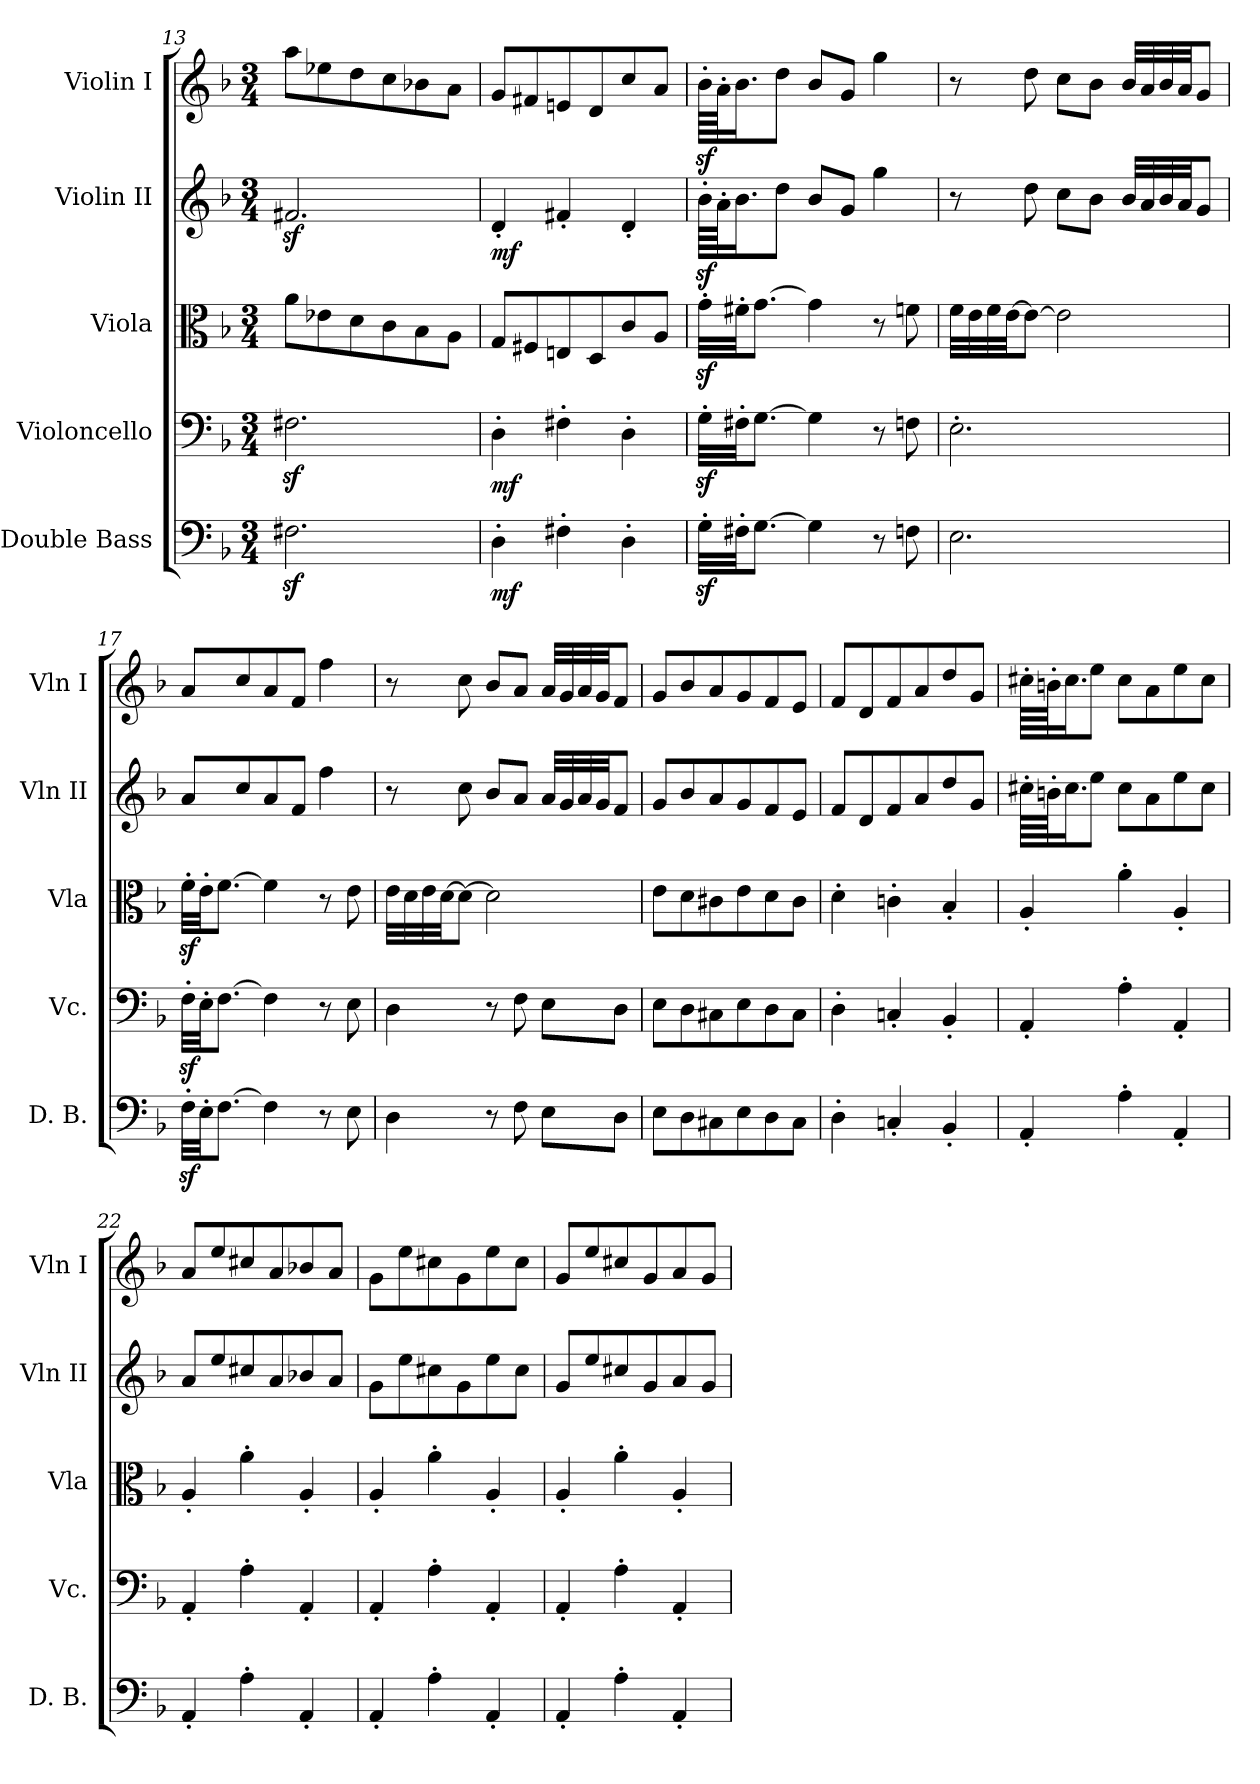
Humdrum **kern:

**kern	**dynam	**kern	**dynam	**kern	**kern	**dynam	**kern
*part5	*part5	*part4	*part4	*part3	*part2	*part2	*part1
*staff5	*staff5	*staff4	*staff4	*staff3	*staff2	*staff2	*staff1
*I"Double Bass	*	*I"Violoncello	*	*I"Viola	*I"Violin II	*	*I"Violin I
*I'D. B.	*	*I'Vc.	*	*I'Vla	*I'Vln II	*	*I'Vln I
!!LO:LB:g=z
*clefF4	*	*clefF4	*	*clefC3	*clefG2	*	*clefG2
*ITrd7c12	*	*	*	*	*	*	*
*k[b-]	*	*k[b-]	*	*k[b-]	*k[b-]	*	*k[b-]
*d:	*	*d:	*	*d:	*d:	*	*d:
*M3/4	*	*M3/4	*	*M3/4	*M3/4	*	*M3/4
=13	=13	=13	=13	=13	=13	=13	=13
2.FF#Xz<\	.	2.F#Xz<\	.	8a\L	2.f#Xz</	.	8aa\L
.	.	.	.	8e-X\	.	.	8ee-X\
.	.	.	.	8d\	.	.	8dd\
.	.	.	.	8c\	.	.	8cc\
.	.	.	.	8B-\	.	.	8b-X\
.	.	.	.	8A\J	.	.	8a\J
=14	=14	=14	=14	=14	=14	=14	=14
!	!LO:DY:b	!	!LO:DY:b	!	!	!LO:DY:b	!
4DD'>\	mf	4D'>\	mf	8G/L	4d'</	mf	8g/L
.	.	.	.	8F#X/	.	.	8f#X/
4FF#X'>\	.	4F#X'>\	.	8En/	4f#X'</	.	8en/
.	.	.	.	8D/	.	.	8d/
4DD'>\	.	4D'>\	.	8c/	4d'</	.	8cc/
.	.	.	.	8A/J	.	.	8a/J
=15	=15	=15	=15	=15	=15	=15	=15
32GGz<'>\LLL	.	32Gz<'>\LLL	.	32gz<'>\LLL	64b-z<'>\LLLL	.	64b-z<'>\LLLL
.	.	.	.	.	64a'>\JJ	.	64a'>\JJ
32FF#X'>\JJ	.	32F#X'>\JJ	.	32f#X'>\JJ	16.b-\J	.	16.b-\J
[>8.GG\J	.	[>8.G\J	.	[>8.g\J	.	.	.
.	.	.	.	.	8dd\J	.	8dd\J
4GG\]	.	4G\]	.	4g\]	8b-/L	.	8b-/L
.	.	.	.	.	8g/J	.	8g/J
8r	.	8r	.	8r	4gg\	.	4gg\
8FFn\	.	8Fn\	.	8fn\	.	.	.
=16	=16	=16	=16	=16	=16	=16	=16
2.EE\	.	2.E'>\	.	32f\LLL	8r	.	8r
.	.	.	.	32e\	.	.	.
.	.	.	.	32f\	.	.	.
.	.	.	.	[>32e\JJ	.	.	.
.	.	.	.	8e\J_>	8dd\	.	8dd\
.	.	.	.	2e\]	8cc\L	.	8cc\L
.	.	.	.	.	8b-\J	.	8b-\J
.	.	.	.	.	32b-/LLL	.	32b-/LLL
.	.	.	.	.	32a/	.	32a/
.	.	.	.	.	32b-/	.	32b-/
.	.	.	.	.	32a/JJ	.	32a/JJ
.	.	.	.	.	8g/J	.	8g/J
!!LO:PB:g=z
=17	=17	=17	=17	=17	=17	=17	=17
32FFz<'>\LLL	.	32Fz<'>\LLL	.	32fz<'>\LLL	8a/L	.	8a/L
32EE'>\JJ	.	32E'>\JJ	.	32e'>\JJ	.	.	.
[>8.FF\J	.	[>8.F\J	.	[>8.f\J	.	.	.
.	.	.	.	.	8cc/	.	8cc/
4FF\]	.	4F\]	.	4f\]	8a/	.	8a/
.	.	.	.	.	8f/J	.	8f/J
8r	.	8r	.	8r	4ff\	.	4ff\
8EE\	.	8E\	.	8e\	.	.	.
=18	=18	=18	=18	=18	=18	=18	=18
4DD\	.	4D\	.	32e\LLL	8r	.	8r
.	.	.	.	32d\	.	.	.
.	.	.	.	32e\	.	.	.
.	.	.	.	[>32d\JJ	.	.	.
.	.	.	.	8d\J_>	8cc\	.	8cc\
8r	.	8r	.	2d\]	8b-/L	.	8b-/L
8FF\	.	8F\	.	.	8a/J	.	8a/J
8EE\L	.	8E\L	.	.	32a/LLL	.	32a/LLL
.	.	.	.	.	32g/	.	32g/
.	.	.	.	.	32a/	.	32a/
.	.	.	.	.	32g/JJ	.	32g/JJ
8DD\J	.	8D\J	.	.	8f/J	.	8f/J
=19	=19	=19	=19	=19	=19	=19	=19
8EE\L	.	8E\L	.	8e\L	8g/L	.	8g/L
8DD\	.	8D\	.	8d\	8b-/	.	8b-/
8CC#X\	.	8C#X\	.	8c#X\	8a/	.	8a/
8EE\	.	8E\	.	8e\	8g/	.	8g/
8DD\	.	8D\	.	8d\	8f/	.	8f/
8CC#\J	.	8C#\J	.	8c#\J	8e/J	.	8e/J
=20	=20	=20	=20	=20	=20	=20	=20
4DD'>\	.	4D'>\	.	4d'>\	8f/L	.	8f/L
.	.	.	.	.	8d/	.	8d/
4CCn'</	.	4Cn'</	.	4cn'>\	8f/	.	8f/
.	.	.	.	.	8a/	.	8a/
4BBB-'</	.	4BB-'</	.	4B-'</	8dd/	.	8dd/
.	.	.	.	.	8g/J	.	8g/J
!!LO:LB:g=z
=21	=21	=21	=21	=21	=21	=21	=21
4AAA'</	.	4AA'</	.	4A'</	64cc#X'>\LLLL	.	64cc#X'>\LLLL
.	.	.	.	.	64bn'>\JJ	.	64bn'>\JJ
.	.	.	.	.	16.cc#\J	.	16.cc#\J
.	.	.	.	.	8ee\J	.	8ee\J
4AA'>\	.	4A'>\	.	4a'>\	8cc#\L	.	8cc#\L
.	.	.	.	.	8a\	.	8a\
4AAA'</	.	4AA'</	.	4A'</	8ee\	.	8ee\
.	.	.	.	.	8cc#\J	.	8cc#\J
=22	=22	=22	=22	=22	=22	=22	=22
4AAA'</	.	4AA'</	.	4A'</	8a/L	.	8a/L
.	.	.	.	.	8ee/	.	8ee/
4AA'>\	.	4A'>\	.	4a'>\	8cc#X/	.	8cc#X/
.	.	.	.	.	8a/	.	8a/
4AAA'</	.	4AA'</	.	4A'</	8b-X/	.	8b-X/
.	.	.	.	.	8a/J	.	8a/J
=23	=23	=23	=23	=23	=23	=23	=23
4AAA'</	.	4AA'</	.	4A'</	8g\L	.	8g\L
.	.	.	.	.	8ee\	.	8ee\
4AA'>\	.	4A'>\	.	4a'>\	8cc#X\	.	8cc#X\
.	.	.	.	.	8g\	.	8g\
4AAA'</	.	4AA'</	.	4A'</	8ee\	.	8ee\
.	.	.	.	.	8cc#\J	.	8cc#\J
=24	=24	=24	=24	=24	=24	=24	=24
4AAA'</	.	4AA'</	.	4A'</	8g/L	.	8g/L
.	.	.	.	.	8ee/	.	8ee/
4AA'>\	.	4A'>\	.	4a'>\	8cc#X/	.	8cc#X/
.	.	.	.	.	8g/	.	8g/
4AAA'</	.	4AA'</	.	4A'</	8a/	.	8a/
.	.	.	.	.	8g/J	.	8g/J
=	=	=	=	=	=	=	=
*-	*-	*-	*-	*-	*-	*-	*-
